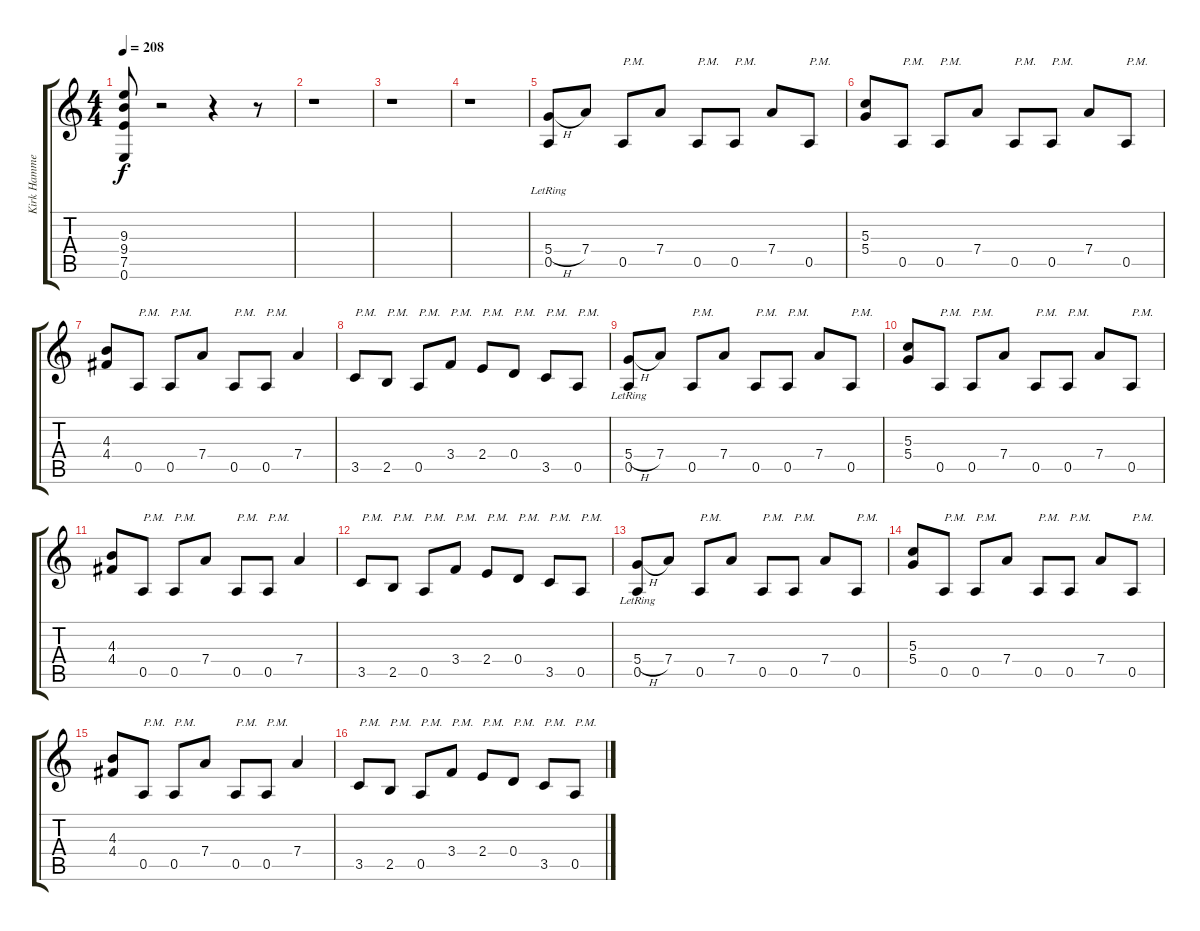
\track ("Kirk Hammett" "Kirk Hamme") {instrument overdrivenguitar}
\staff {score tabs}
\tuning (E4 B3 G3 D3 A2 E2) {hide}
\ts (4 4)
\tempo 208
\clef g2
\ks c
(9.3 9.4 7.5 0.6).8{dy f} r.2 r.4 r.8 |
r.1 |
r.1 |
r.1 |
(5.4{h} 0.5{lr}).8 7.4.8 0.5.8{txt "P.M."} 7.4.8 0.5.8{txt "P.M."} 0.5.8{txt "P.M."} 7.4.8 0.5.8{txt "P.M."} |
(5.3 5.4).8 0.5.8{txt "P.M."} 0.5.8{txt "P.M."} 7.4.8 0.5.8{txt "P.M."} 0.5.8{txt "P.M."} 7.4.8 0.5.8{txt "P.M."} |
(4.3 4.4).8 0.5.8{txt "P.M."} 0.5.8{txt "P.M."} 7.4.8 0.5.8{txt "P.M."} 0.5.8{txt "P.M."} 7.4.4 |
3.5.8{txt "P.M."} 2.5.8{txt "P.M."} 0.5.8{txt "P.M."} 3.4.8{txt "P.M."} 2.4.8{txt "P.M."} 0.4.8{txt "P.M."} 3.5.8{txt "P.M."} 0.5.8{txt "P.M."} |
(5.4{h} 0.5{lr}).8 7.4.8 0.5.8{txt "P.M."} 7.4.8 0.5.8{txt "P.M."} 0.5.8{txt "P.M."} 7.4.8 0.5.8{txt "P.M."} |
(5.3 5.4).8 0.5.8{txt "P.M."} 0.5.8{txt "P.M."} 7.4.8 0.5.8{txt "P.M."} 0.5.8{txt "P.M."} 7.4.8 0.5.8{txt "P.M."} |
(4.3 4.4).8 0.5.8{txt "P.M."} 0.5.8{txt "P.M."} 7.4.8 0.5.8{txt "P.M."} 0.5.8{txt "P.M."} 7.4.4 |
3.5.8{txt "P.M."} 2.5.8{txt "P.M."} 0.5.8{txt "P.M."} 3.4.8{txt "P.M."} 2.4.8{txt "P.M."} 0.4.8{txt "P.M."} 3.5.8{txt "P.M."} 0.5.8{txt "P.M."} |
(5.4{h} 0.5{lr}).8 7.4.8 0.5.8{txt "P.M."} 7.4.8 0.5.8{txt "P.M."} 0.5.8{txt "P.M."} 7.4.8 0.5.8{txt "P.M."} |
(5.3 5.4).8 0.5.8{txt "P.M."} 0.5.8{txt "P.M."} 7.4.8 0.5.8{txt "P.M."} 0.5.8{txt "P.M."} 7.4.8 0.5.8{txt "P.M."} |
(4.3 4.4).8 0.5.8{txt "P.M."} 0.5.8{txt "P.M."} 7.4.8 0.5.8{txt "P.M."} 0.5.8{txt "P.M."} 7.4.4 |
3.5.8{txt "P.M."} 2.5.8{txt "P.M."} 0.5.8{txt "P.M."} 3.4.8{txt "P.M."} 2.4.8{txt "P.M."} 0.4.8{txt "P.M."} 3.5.8{txt "P.M."} 0.5.8{txt "P.M."}
